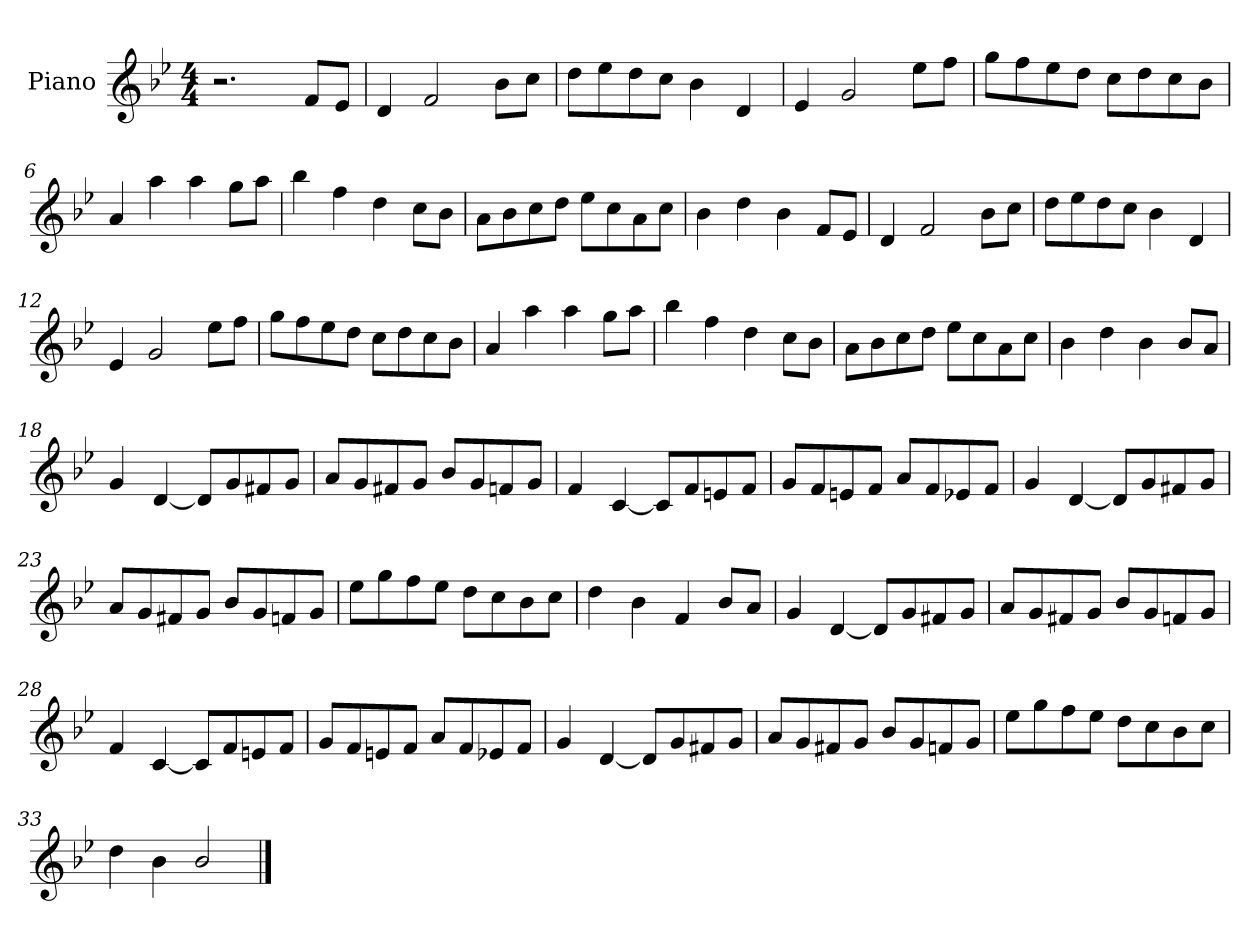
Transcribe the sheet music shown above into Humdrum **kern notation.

**kern
*part1
*staff1
*I"Piano
*I'Pno
*clefG2
*k[b-e-]
*M4/4
=1
2.r
8f/L
8e-/J
=2
4d/
2f/
8b-\L
8cc\J
=3
8dd\L
8ee-\
8dd\
8cc\J
4b-\
4d/
=4
4e-/
2g/
8ee-\L
8ff\J
=5
8gg\L
8ff\
8ee-\
8dd\J
8cc\L
8dd\
8cc\
8b-\J
=6
4a/
4aa\
4aa\
8gg\L
8aa\J
=7
4bb-\
4ff\
4dd\
8cc\L
8b-\J
=8
8a\L
8b-\
8cc\
8dd\J
8ee-\L
8cc\
8a\
8cc\J
=9
4b-\
4dd\
4b-\
8f/L
8e-/J
=10
4d/
2f/
8b-\L
8cc\J
=11
8dd\L
8ee-\
8dd\
8cc\J
4b-\
4d/
=12
4e-/
2g/
8ee-\L
8ff\J
=13
8gg\L
8ff\
8ee-\
8dd\J
8cc\L
8dd\
8cc\
8b-\J
=14
4a/
4aa\
4aa\
8gg\L
8aa\J
=15
4bb-\
4ff\
4dd\
8cc\L
8b-\J
=16
8a\L
8b-\
8cc\
8dd\J
8ee-\L
8cc\
8a\
8cc\J
=17
4b-\
4dd\
4b-\
8b-/L
8a/J
=18
4g/
[4d/
8d/L]
8g/
8f#X/
8g/J
=19
8a/L
8g/
8f#X/
8g/J
8b-/L
8g/
8fn/
8g/J
=20
4f/
[4c/
8c/L]
8f/
8en/
8f/J
=21
8g/L
8f/
8en/
8f/J
8a/L
8f/
8e-X/
8f/J
=22
4g/
[4d/
8d/L]
8g/
8f#X/
8g/J
=23
8a/L
8g/
8f#X/
8g/J
8b-/L
8g/
8fn/
8g/J
=24
8ee-\L
8gg\
8ff\
8ee-\J
8dd\L
8cc\
8b-\
8cc\J
=25
4dd\
4b-\
4f/
8b-/L
8a/J
=26
4g/
[4d/
8d/L]
8g/
8f#X/
8g/J
=27
8a/L
8g/
8f#X/
8g/J
8b-/L
8g/
8fn/
8g/J
=28
4f/
[4c/
8c/L]
8f/
8en/
8f/J
=29
8g/L
8f/
8en/
8f/J
8a/L
8f/
8e-X/
8f/J
=30
4g/
[4d/
8d/L]
8g/
8f#X/
8g/J
=31
8a/L
8g/
8f#X/
8g/J
8b-/L
8g/
8fn/
8g/J
=32
8ee-\L
8gg\
8ff\
8ee-\J
8dd\L
8cc\
8b-\
8cc\J
=33
4dd\
4b-\
2b-/
==
*-
